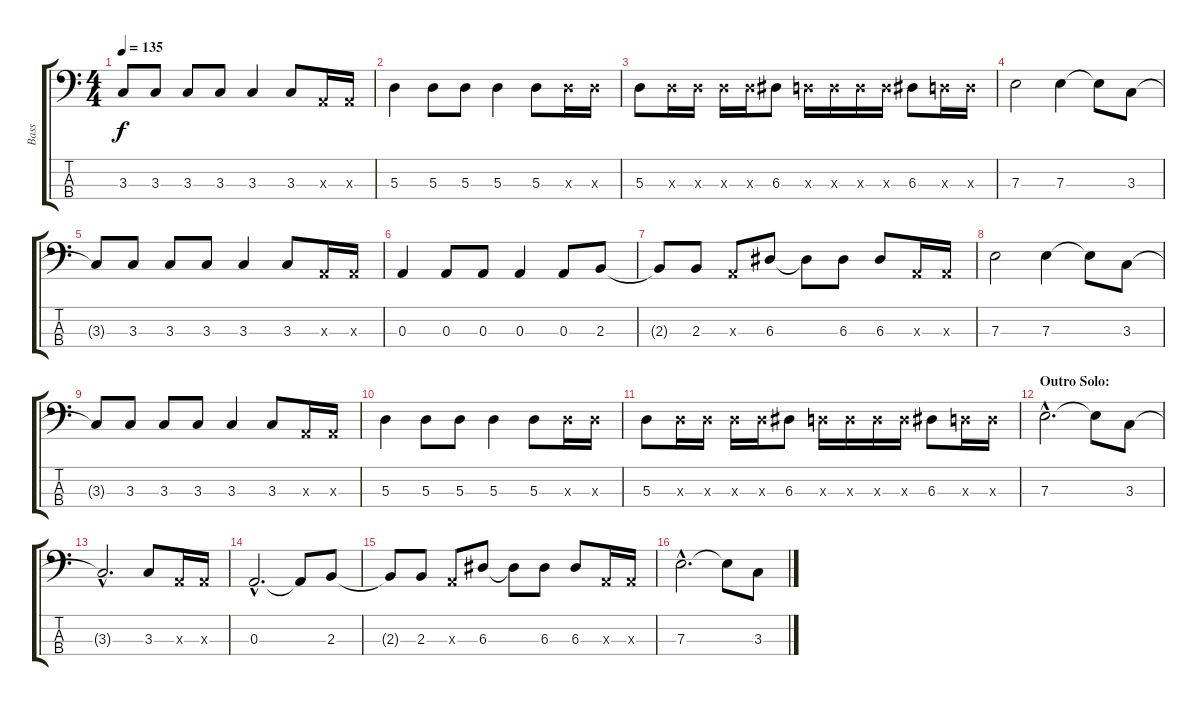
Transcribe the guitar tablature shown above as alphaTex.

\track ("Bass" "Bass") {instrument electricbasspick}
\staff {score tabs}
\tuning (G2 D2 A1 E1) {hide}
\ts (4 4)
\tempo 135
\clef f4
\ks c
3.3{t}.8{dy f} 3.3.8 3.3.8 3.3.8 3.3.4 3.3.8 0.3{x}.16 0.3{x}.16 |
5.3.4 5.3.8 5.3.8 5.3.4 5.3.8 5.3{x}.16 5.3{x}.16 |
5.3.8 5.3{x}.16 5.3{x}.16 5.3{x}.16 5.3{x}.16 6.3.8 5.3{x}.16 5.3{x}.16 5.3{x}.16 5.3{x}.16 6.3.8 5.3{x}.16 5.3{x}.16 |
7.3.2 7.3.4 7.3{t}.8 3.3.8 |
3.3{t}.8 3.3.8 3.3.8 3.3.8 3.3.4 3.3.8 0.3{x}.16 0.3{x}.16 |
0.3.4 0.3.8 0.3.8 0.3.4 0.3.8 2.3.8 |
2.3{t}.8 2.3.8 0.3{x}.8 6.3.8 6.3{t}.8 6.3.8 6.3.8 0.3{x}.16 0.3{x}.16 |
7.3.2 7.3.4 7.3{t}.8 3.3.8 |
3.3{t}.8 3.3.8 3.3.8 3.3.8 3.3.4 3.3.8 0.3{x}.16 0.3{x}.16 |
5.3.4 5.3.8 5.3.8 5.3.4 5.3.8 5.3{x}.16 5.3{x}.16 |
5.3.8 5.3{x}.16 5.3{x}.16 5.3{x}.16 5.3{x}.16 6.3.8 5.3{x}.16 5.3{x}.16 5.3{x}.16 5.3{x}.16 6.3.8 5.3{x}.16 5.3{x}.16 |
\section ("" "Outro Solo:")
7.3{hac}.2{d} 7.3{t}.8 3.3.8 |
3.3{hac t}.2{d} 3.3.8 0.3{x}.16 0.3{x}.16 |
0.3{hac}.2{d} 0.3{t}.8 2.3.8 |
2.3{t}.8 2.3.8 0.3{x}.8 6.3.8 6.3{t}.8 6.3.8 6.3.8 0.3{x}.16 0.3{x}.16 |
7.3{hac}.2{d} 7.3{t}.8 3.3.8
